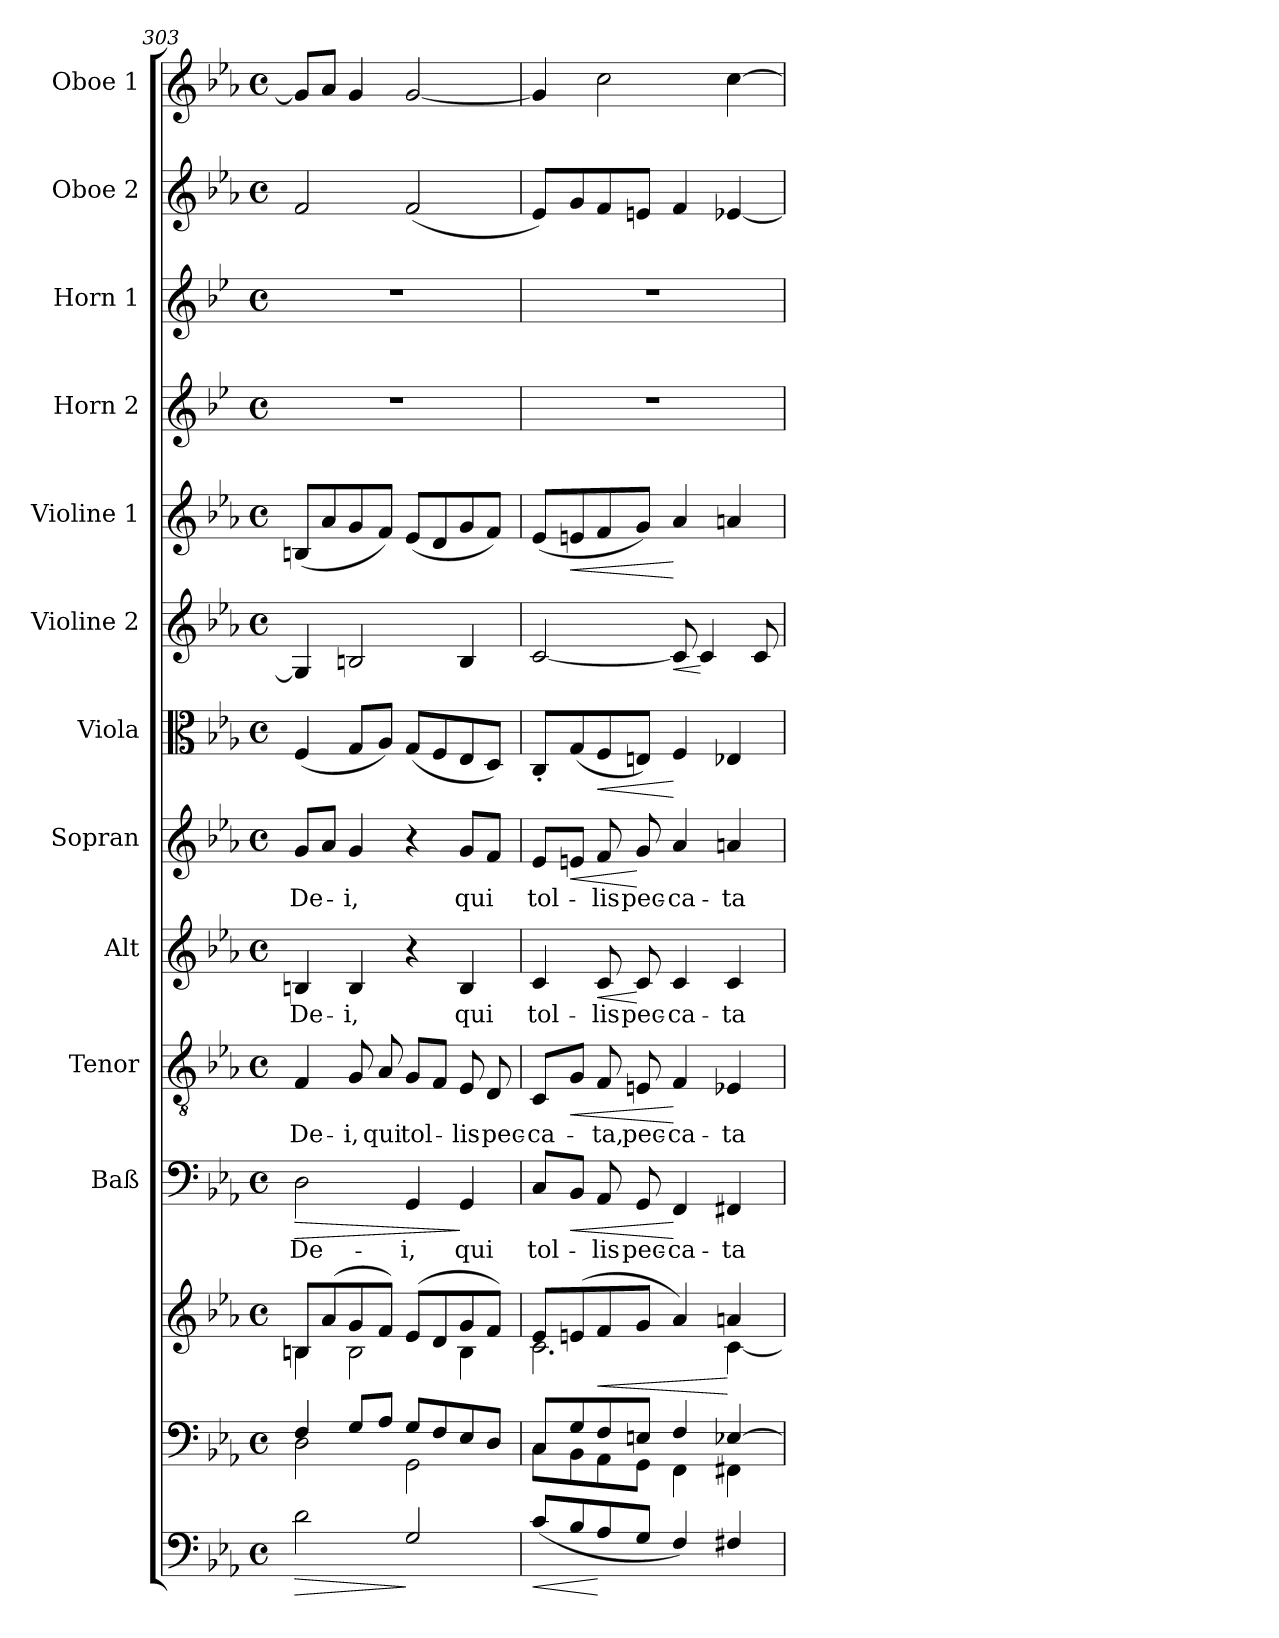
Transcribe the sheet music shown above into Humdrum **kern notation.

**kern	**dynam	**kern	**kern	**dynam	**kern	**text	**dynam	**kern	**text	**dynam	**kern	**text	**dynam	**kern	**text	**dynam	**kern	**dynam	**kern	**dynam	**kern	**dynam	**kern	**kern	**kern	**kern
*part13	*part13	*part12	*part12	*part12	*part11	*part11	*part11	*part10	*part10	*part10	*part9	*part9	*part9	*part8	*part8	*part8	*part7	*part7	*part6	*part6	*part5	*part5	*part4	*part3	*part2	*part1
*staff14	*staff14	*staff13	*staff12	*staff12/13	*staff11	*staff11	*staff11	*staff10	*staff10	*staff10	*staff9	*staff9	*staff9	*staff8	*staff8	*staff8	*staff7	*staff7	*staff6	*staff6	*staff5	*staff5	*staff4	*staff3	*staff2	*staff1
*	*	*	*	*	*I"Baß	*	*	*I"Tenor	*	*	*I"Alt	*	*	*I"Sopran	*	*	*I"Viola	*	*I"Violine 2	*	*I"Violine 1	*	*I"Horn 2	*I"Horn 1	*I"Oboe 2	*I"Oboe 1
*	*	*	*	*	*I'Baß	*	*	*I'Ten	*	*	*I'Alt	*	*	*I'Sop	*	*	*I'Vla.	*	*I'Vln. 2	*	*I'Vln. 1	*	*I'Hrn. 2	*I'Hrn. 1	*I'Ob. 2	*I'Ob. 1
*clefF4	*	*clefF4	*clefG2	*	*clefF4	*	*	*clefGv2	*	*	*clefG2	*	*	*clefG2	*	*	*clefC3	*	*clefG2	*	*clefG2	*	*clefG2	*clefG2	*clefG2	*clefG2
*ITrd7c12	*	*	*	*	*	*	*	*	*	*	*	*	*	*	*	*	*	*	*	*	*	*	*ITrd4c7	*ITrd4c7	*	*
*k[b-e-a-]	*	*k[b-e-a-]	*k[b-e-a-]	*	*k[b-e-a-]	*	*	*k[b-e-a-]	*	*	*k[b-e-a-]	*	*	*k[b-e-a-]	*	*	*k[b-e-a-]	*	*k[b-e-a-]	*	*k[b-e-a-]	*	*k[b-e-a-]	*k[b-e-a-]	*k[b-e-a-]	*k[b-e-a-]
*E-:	*	*E-:	*E-:	*	*E-:	*	*	*E-:	*	*	*E-:	*	*	*E-:	*	*	*E-:	*	*E-:	*	*E-:	*	*E-:	*E-:	*E-:	*E-:
*M4/4	*	*M4/4	*M4/4	*	*M4/4	*	*	*M4/4	*	*	*M4/4	*	*	*M4/4	*	*	*M4/4	*	*M4/4	*	*M4/4	*	*M4/4	*M4/4	*M4/4	*M4/4
*met(c)	*	*met(c)	*met(c)	*	*met(c)	*	*	*met(c)	*	*	*met(c)	*	*	*met(c)	*	*	*met(c)	*	*met(c)	*	*met(c)	*	*met(c)	*met(c)	*met(c)	*met(c)
=303	=303	=303	=303	=303	=303	=303	=303	=303	=303	=303	=303	=303	=303	=303	=303	=303	=303	=303	=303	=303	=303	=303	=303	=303	=303	=303
!	!LO:HP:b	!	!	!	!	!LO:LY:b	!LO:HP:b	!	!LO:LY:b	!	!	!LO:LY:b	!	!	!LO:LY:b	!	!	!	!	!	!	!	!	!	!	!
*	*	*^	*^	*	*	*	*	*	*	*	*	*	*	*	*	*	*	*	*	*	*	*	*	*	*	*
2D\	>	4F/	2D\	8Bn/L	4Bn\	.	2D\	De-	>	4F/	De-	.	4Bn/	De-	.	8g/L	De-	.	(<4F/	.	4G/]	.	(<8Bn/L	.	1r	1r	2f/	8g/L]
.	.	.	.	(<8a-/	.	.	.	.	.	.	.	.	.	.	.	8a-/J	.	.	.	.	.	.	8a-/	.	.	.	.	8a-/J
!	!	!	!	!	!	!	!	!	!	!	!LO:LY:b	!	!	!LO:LY:b	!	!	!LO:LY:b	!	!	!	!	!	!	!	!	!	!	!
.	.	8G/L	.	8g/	2B\	.	.	.	.	8G/	-i,	.	4B/	-i,	.	4g/	-i,	.	8G/L	.	2Bn/	.	8g/	.	.	.	.	4g/
!	!	!	!	!	!	!	!	!	!	!	!LO:LY:b	!	!	!	!	!	!	!	!	!	!	!	!	!	!	!	!	!
.	.	8A-/J	.	8f/J)	.	.	.	.	.	8A-/	qui	.	.	.	.	.	.	.	8A-/J)	.	.	.	8f/J)	.	.	.	.	.
!	!	!	!	!	!	!	!	!LO:LY:b	!	!	!LO:LY:b	!	!	!	!	!	!	!	!	!	!	!	!	!	!	!	!	!
2GG/	]	8G/L	2GG\	(>8e-/L	.	.	4GG/	-i,	.	8G/L	tol-	.	4r	.	.	4r	.	.	(<8G/L	.	.	.	(<8e-/L	.	.	.	(<2f/	[2g/
.	.	8F/	.	8d/	.	.	.	.	.	8F/J	.	.	.	.	.	.	.	.	8F/	.	.	.	8d/	.	.	.	.	.
!	!	!	!	!	!	!	!	!LO:LY:b	!	!	!LO:LY:b	!	!	!LO:LY:b	!	!	!LO:LY:b	!	!	!	!	!	!	!	!	!	!	!
.	.	8E-/	.	8g/	4B\	.	4GG/	qui	]	8E-/	-lis	.	4B/	qui	.	8g/L	qui	.	8E-/	.	4B/	.	8g/	.	.	.	.	.
!	!	!	!	!	!	!	!	!	!	!	!LO:LY:b	!	!	!	!	!	!	!	!	!	!	!	!	!	!	!	!	!
.	.	8D/J	.	8f/J)	.	.	.	.	.	8D/	pec-	.	.	.	.	8f/J	.	.	8D/J)	.	.	.	8f/J)	.	.	.	.	.
=304	=304	=304	=304	=304	=304	=304	=304	=304	=304	=304	=304	=304	=304	=304	=304	=304	=304	=304	=304	=304	=304	=304	=304	=304	=304	=304	=304	=304
!	!LO:HP:b	!	!	!	!	!	!	!LO:LY:b	!	!	!LO:LY:b	!	!	!LO:LY:b	!	!	!LO:LY:b	!	!	!	!	!	!	!	!	!	!	!
(<8C/L	<	8C/L	8C\L	8e-/L	2.c\	.	8C/L	tol-	.	8C/L	-ca-	.	4c/	tol-	.	8e-/L	tol-	.	8C'</L	.	[2c/	.	(<8e-/L	.	1r	1r	8e-/L)	4g/]
!	!	!	!	!	!	!	!	!	!LO:HP:b	!	!	!LO:HP:b	!	!	!	!	!	!LO:HP:b	!	!	!	!	!	!LO:HP:b	!	!	!	!
8BB-/	.	8G/	8BB-\	(<8en/	.	.	8BB-/J	.	<	8G/J	.	<	.	.	.	8en/J	.	<	(<8G/	.	.	.	8en/	<	.	.	8g/	.
!	!	!	!	!	!	!LO:HP:b	!	!LO:LY:b	!	!	!LO:LY:b	!	!	!LO:LY:b	!LO:HP:b	!	!LO:LY:b	!	!	!LO:HP:b	!	!	!	!	!	!	!	!
8AA-/	[	8F/	8AA-\	8f/	.	<	8AA-/	-lis	.	8F/	-ta,	.	8c/	-lis	<	8f/	-lis	.	8F/	<	.	.	8f/	.	.	.	8f/	2cc\
!	!	!	!	!	!	!	!	!LO:LY:b	!	!	!LO:LY:b	!	!	!LO:LY:b	!	!	!LO:LY:b	!	!	!	!	!	!	!	!	!	!	!
8GG/J	.	8En/J	8GG\J	8g/J	.	.	8GG/	pec-	.	8En/	pec-	.	8c/	pec-	[	8g/	pec-	[	8En/J)	.	.	.	8g/J)	.	.	.	8en/J	.
!	!	!	!	!	!	!	!	!LO:LY:b	!	!	!LO:LY:b	!	!	!LO:LY:b	!	!	!LO:LY:b	!	!	!	!	!LO:HP:b	!	!	!	!	!	!
4FF/)	.	4F/	4FF\	4a-/)	.	.	4FF/	-ca-	[	4F/	-ca-	[	4c/	-ca-	.	4a-/	-ca-	.	4F/	[	8c/]	<	4a-/	[	.	.	4f/	.
.	.	.	.	.	.	.	.	.	.	.	.	.	.	.	.	.	.	.	.	.	4c/	[	.	.	.	.	.	.
!	!	!	!	!	!	!	!	!LO:LY:b	!	!	!LO:LY:b	!	!	!LO:LY:b	!	!	!LO:LY:b	!	!	!	!	!	!	!	!	!	!	!
4FF#X/	.	[>4E-X/	4FF#X\	4an/	[<4c\	[	4FF#X/	-ta	.	4E-X/	-ta	.	4c/	-ta	.	4an/	-ta	.	4E-X/	.	.	.	4an/	.	.	.	[4e-X/	[4cc\
.	.	.	.	.	.	.	.	.	.	.	.	.	.	.	.	.	.	.	.	.	8c/	.	.	.	.	.	.	.
*	*	*v	*v	*	*	*	*	*	*	*	*	*	*	*	*	*	*	*	*	*	*	*	*	*	*	*	*	*
*	*	*	*v	*v	*	*	*	*	*	*	*	*	*	*	*	*	*	*	*	*	*	*	*	*	*	*	*
=	=	=	=	=	=	=	=	=	=	=	=	=	=	=	=	=	=	=	=	=	=	=	=	=	=	=
*-	*-	*-	*-	*-	*-	*-	*-	*-	*-	*-	*-	*-	*-	*-	*-	*-	*-	*-	*-	*-	*-	*-	*-	*-	*-	*-
